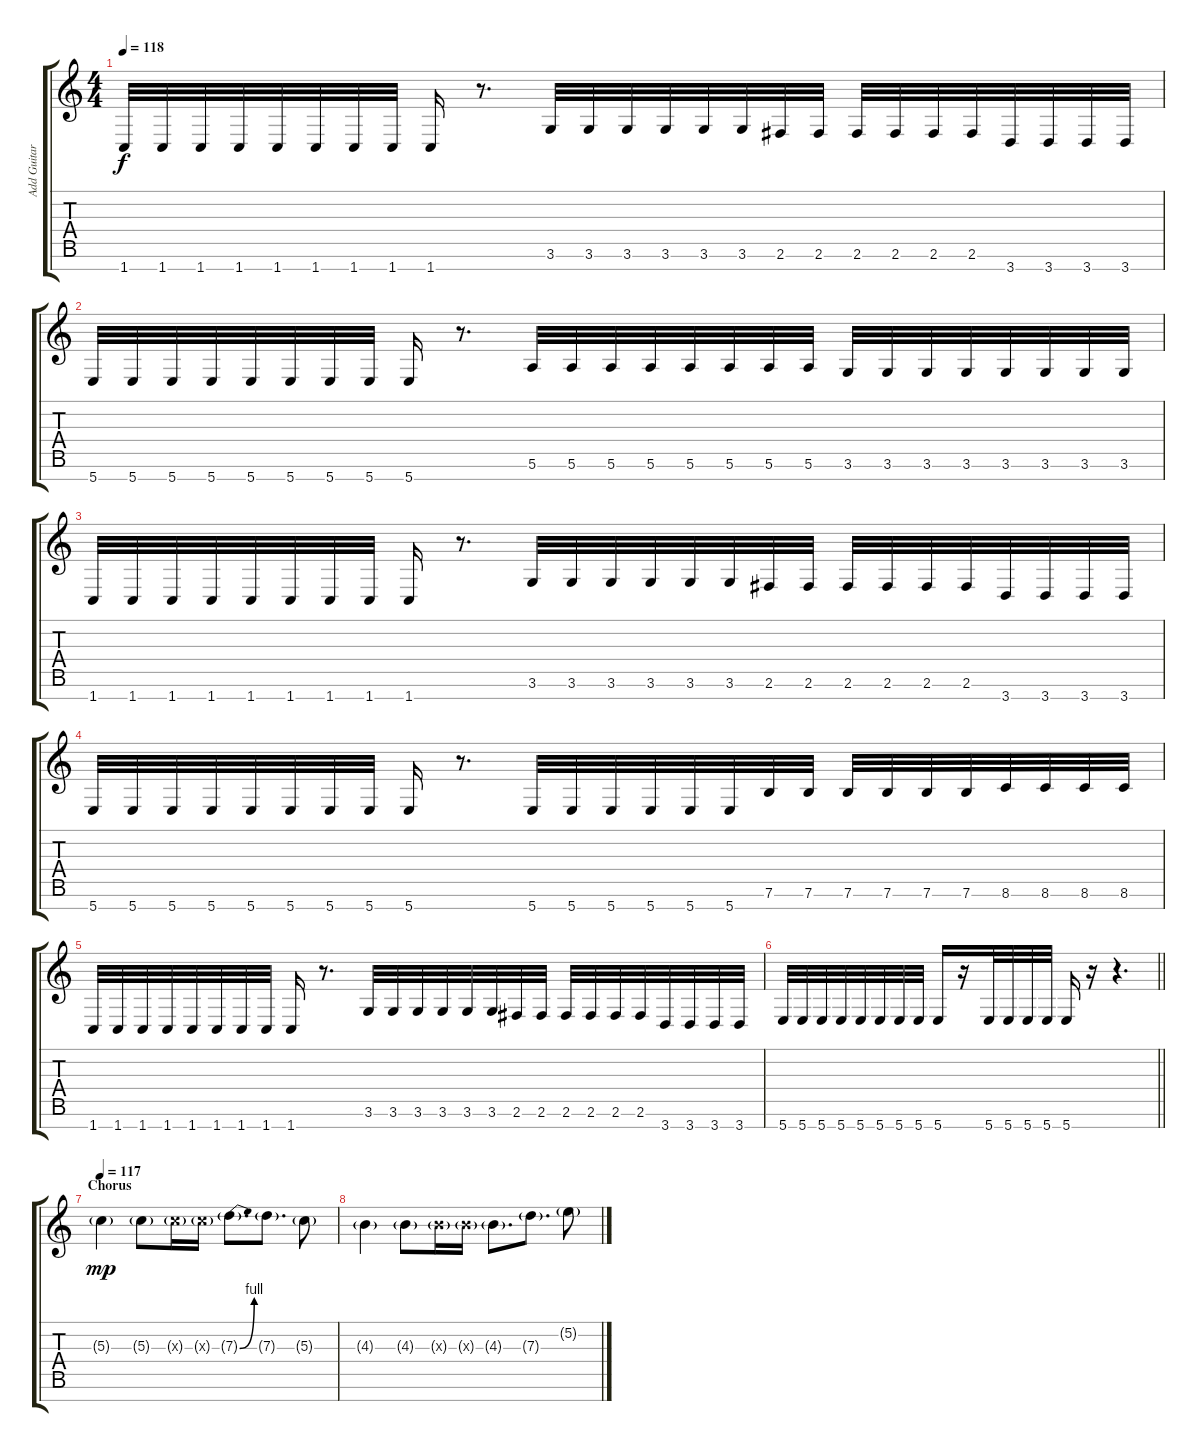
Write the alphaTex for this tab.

\track ("Add Guitar" "Add Guitar") {instrument distortionguitar}
\staff {score tabs}
\tuning (E4 B3 G3 D3 A2 E2 B1) {hide}
\ts (4 4)
\tempo 118
\clef g2
\ks c
1.7.32{dy f} 1.7.32 1.7.32 1.7.32 1.7.32 1.7.32 1.7.32 1.7.32 1.7.16 r.8{d} 3.6.32 3.6.32 3.6.32 3.6.32 3.6.32 3.6.32 2.6.32 2.6.32 2.6.32 2.6.32 2.6.32 2.6.32 3.7.32 3.7.32 3.7.32 3.7.32 |
5.7.32 5.7.32 5.7.32 5.7.32 5.7.32 5.7.32 5.7.32 5.7.32 5.7.16 r.8{d} 5.6.32 5.6.32 5.6.32 5.6.32 5.6.32 5.6.32 5.6.32 5.6.32 3.6.32 3.6.32 3.6.32 3.6.32 3.6.32 3.6.32 3.6.32 3.6.32 |
1.7.32 1.7.32 1.7.32 1.7.32 1.7.32 1.7.32 1.7.32 1.7.32 1.7.16 r.8{d} 3.6.32 3.6.32 3.6.32 3.6.32 3.6.32 3.6.32 2.6.32 2.6.32 2.6.32 2.6.32 2.6.32 2.6.32 3.7.32 3.7.32 3.7.32 3.7.32 |
5.7.32 5.7.32 5.7.32 5.7.32 5.7.32 5.7.32 5.7.32 5.7.32 5.7.16 r.8{d} 5.7.32 5.7.32 5.7.32 5.7.32 5.7.32 5.7.32 7.6.32 7.6.32 7.6.32 7.6.32 7.6.32 7.6.32 8.6.32 8.6.32 8.6.32 8.6.32 |
1.7.32 1.7.32 1.7.32 1.7.32 1.7.32 1.7.32 1.7.32 1.7.32 1.7.16 r.8{d} 3.6.32 3.6.32 3.6.32 3.6.32 3.6.32 3.6.32 2.6.32 2.6.32 2.6.32 2.6.32 2.6.32 2.6.32 3.7.32 3.7.32 3.7.32 3.7.32 |
\barLineRight lightlight
5.7.32 5.7.32 5.7.32 5.7.32 5.7.32 5.7.32 5.7.32 5.7.32 5.7.16 r.16 5.7.32 5.7.32 5.7.32 5.7.32 5.7.16 r.16 r.4{d} |
\section ("" "Chorus")
\tempo 117
5.3{g}.4{dy mp balance 8} 5.3{g}.8 5.3{g x}.16 5.3{g x}.16 7.3{be (bend 0 0 60 4) g}.8{d} 7.3{g}.8{d} 5.3{g}.8 |
4.3{g}.4 4.3{g}.8 4.3{g x}.16 4.3{g x}.16 4.3{g}.8{d} 7.3{g}.8{d} 5.2{g}.8
